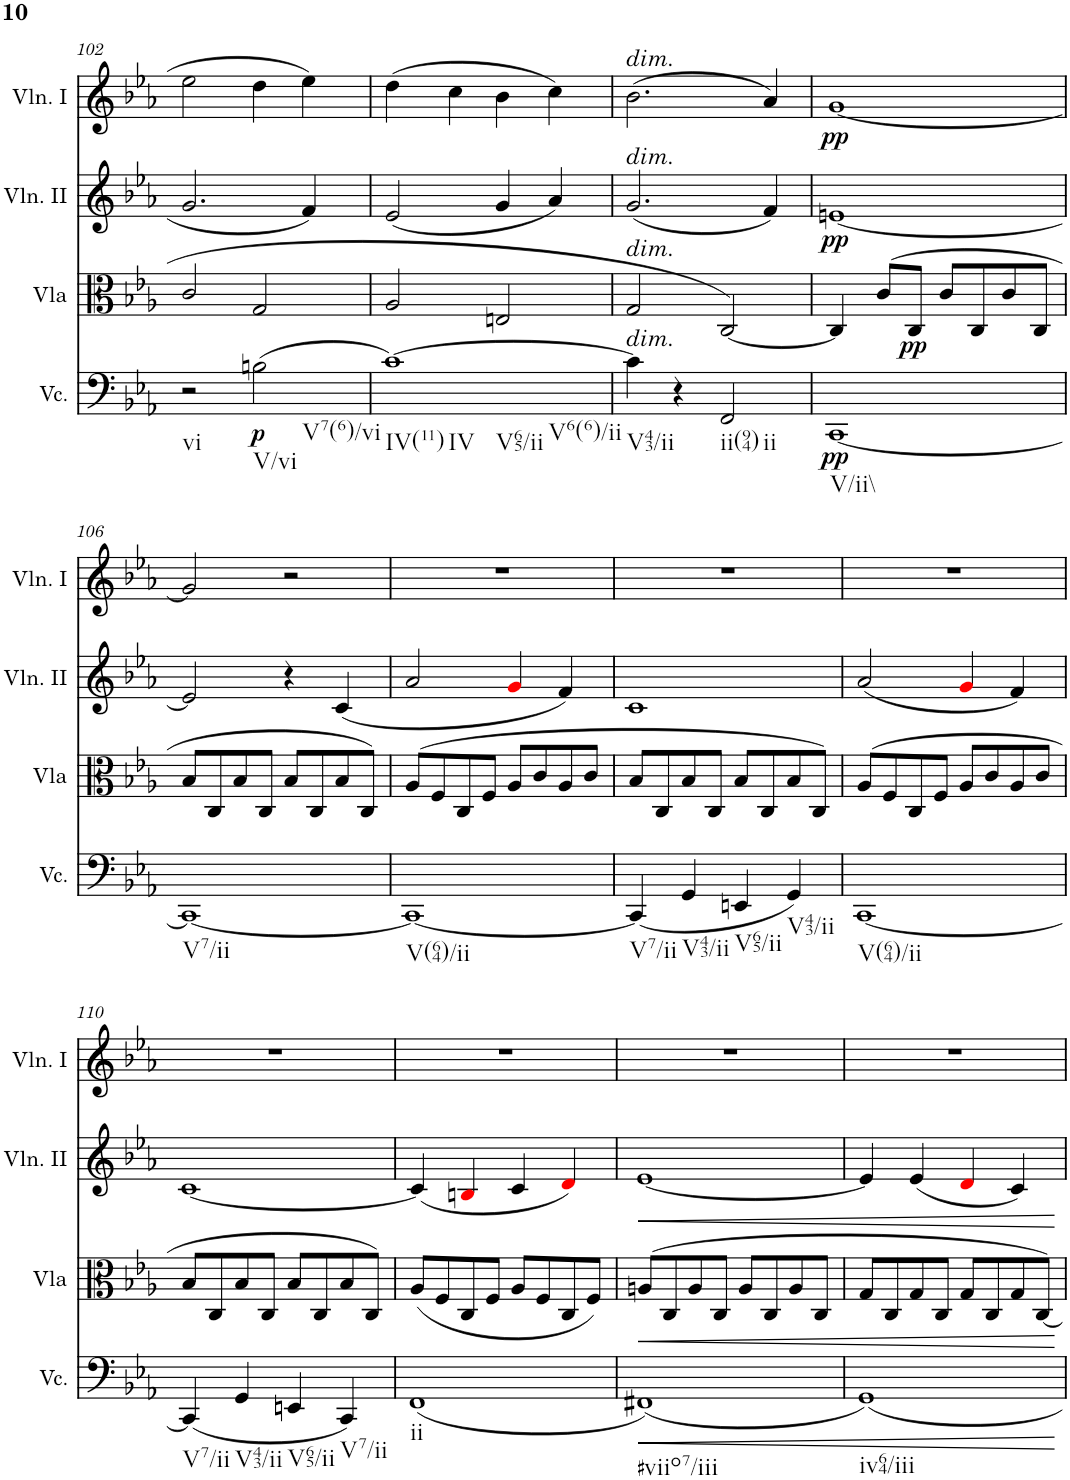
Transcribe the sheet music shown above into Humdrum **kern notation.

**kern	**dynam	**kern	**dynam	**kern	**dynam	**kern	**dynam
*part4	*part4	*part3	*part3	*part2	*part2	*part1	*part1
*staff4	*staff4	*staff3	*staff3	*staff2	*staff2	*staff1	*staff1
*I"Violoncello	*	*I"Viola	*	*I"Violino II	*	*I"Violino I	*
*I'Vc.	*	*I'Vla	*	*I'Vln. II	*	*I'Vln. I	*
!!LO:PB:g=z
*clefF4	*	*clefC3	*	*clefG2	*	*clefG2	*
*k[b-e-a-]	*	*k[b-e-a-]	*	*k[b-e-a-]	*	*k[b-e-a-]	*
*M4/4	*	*M4/4	*	*M4/4	*	*M4/4	*
*met(c)	*	*met(c)	*	*met(c)	*	*met(c)	*
=102	=102	=102	=102	=102	=102	=102	=102
!LO:TX:b:t=vi	!	!	!	!	!	!	!
2r	.	2c/	.	2.g/	.	2ee-\	.
!LO:TX:b:t=V/vi	!	!	!	!	!	!	!
!LO:TX:b:t=V7(6)/vi	!	!	!	!	!	!	!
!	!LO:DY:b	!	!	!	!	!	!
(>2Bn\	p	2G/	.	.	.	4dd\	.
.	.	.	.	4f/	.	4ee-\	.
=103	=103	=103	=103	=103	=103	=103	=103
!LO:TX:b:t=IV(11)	!	!	!	!	!	!	!
!LO:TX:b:t=IV	!	!	!	!	!	!	!
!LO:TX:b:t=V65/ii	!	!	!	!	!	!	!
!LO:TX:b:t=V6(6)/ii	!	!	!	!	!	!	!
[1c)	.	2A-/	.	(<2e-/	.	(>4dd\	.
.	.	.	.	.	.	4cc\	.
.	.	2En/	.	4g/	.	4b-\	.
.	.	.	.	4a-/)	.	4cc\)	.
=104	=104	=104	=104	=104	=104	=104	=104
!	!	!	!	!	!	!LO:TX:a:i:t=dim.	!
!	!	!	!	!LO:TX:a:i:t=dim.	!	!	!
!	!	!LO:TX:a:i:t=dim.	!	!	!	!	!
!LO:TX:a:i:t=dim.	!	!	!	!	!	!	!
!LO:TX:b:t=V43/ii	!	!	!	!	!	!	!
4c\]	.	2G/	.	(<2.g/	.	(>2.b-\	.
4r	.	.	.	.	.	.	.
!LO:TX:b:t=ii(94)	!	!	!	!	!	!	!
!LO:TX:b:t=ii	!	!	!	!	!	!	!
2FF/	.	[2C/	.	.	.	.	.
.	.	.	.	4f/)	.	4a-/)	.
=105	=105	=105	=105	=105	=105	=105	=105
!LO:TX:b:t=V/ii\\	!	!	!	!	!	!	!
!	!LO:DY:b	!	!	!	!LO:DY:b	!	!LO:DY:b
[1CC	pp	4C/]	.	[1en	pp	[1g	pp
.	.	(>8c/L	.	.	.	.	.
!	!	!	!LO:DY:b	!	!	!	!
.	.	8C/J	pp	.	.	.	.
.	.	8c/L	.	.	.	.	.
.	.	8C/	.	.	.	.	.
.	.	8c/	.	.	.	.	.
.	.	8C/J	.	.	.	.	.
!!LO:LB:g=z
=106	=106	=106	=106	=106	=106	=106	=106
!LO:TX:b:t=V7/ii	!	!	!	!	!	!	!
1CC_	.	8B-/L	.	2e/]	.	2g/]	.
.	.	8C/	.	.	.	.	.
.	.	8B-/	.	.	.	.	.
.	.	8C/J	.	.	.	.	.
.	.	8B-/L	.	4r	.	2r	.
.	.	8C/	.	.	.	.	.
.	.	8B-/	.	(<4c/	.	.	.
.	.	8C/J)	.	.	.	.	.
=107	=107	=107	=107	=107	=107	=107	=107
!LO:TX:b:t=V(64)/ii	!	!	!	!	!	!	!
1CC_	.	(>8A-/L	.	2a-/	.	1r	.
.	.	8F/	.	.	.	.	.
.	.	8C/	.	.	.	.	.
.	.	8F/J	.	.	.	.	.
.	.	8A-/L	.	4gi/	.	.	.
.	.	8c/	.	.	.	.	.
.	.	8A-/	.	4f/)	.	.	.
.	.	8c/J	.	.	.	.	.
=108	=108	=108	=108	=108	=108	=108	=108
!LO:TX:b:t=V7/ii	!	!	!	!	!	!	!
(<4CC/]	.	8B-/L	.	1c	.	1r	.
.	.	8C/	.	.	.	.	.
!LO:TX:b:t=V43/ii	!	!	!	!	!	!	!
4GG/	.	8B-/	.	.	.	.	.
.	.	8C/J	.	.	.	.	.
!LO:TX:b:t=V65/ii	!	!	!	!	!	!	!
4EEn/	.	8B-/L	.	.	.	.	.
.	.	8C/	.	.	.	.	.
!LO:TX:b:t=V43/ii	!	!	!	!	!	!	!
4GG/)	.	8B-/	.	.	.	.	.
.	.	8C/J)	.	.	.	.	.
=109	=109	=109	=109	=109	=109	=109	=109
!LO:TX:b:t=V(64)/ii	!	!	!	!	!	!	!
[1CC	.	(>8A-/L	.	(<2a-/	.	1r	.
.	.	8F/	.	.	.	.	.
.	.	8C/	.	.	.	.	.
.	.	8F/J	.	.	.	.	.
.	.	8A-/L	.	4gi/	.	.	.
.	.	8c/	.	.	.	.	.
.	.	8A-/	.	4f/)	.	.	.
.	.	8c/J	.	.	.	.	.
!!LO:LB:g=z
=110	=110	=110	=110	=110	=110	=110	=110
!LO:TX:b:t=V7/ii	!	!	!	!	!	!	!
(<4CC/]	.	8B-/L	.	[1c	.	1r	.
.	.	8C/	.	.	.	.	.
!LO:TX:b:t=V43/ii	!	!	!	!	!	!	!
4GG/	.	8B-/	.	.	.	.	.
.	.	8C/J	.	.	.	.	.
!LO:TX:b:t=V65/ii	!	!	!	!	!	!	!
4EEn/	.	8B-/L	.	.	.	.	.
.	.	8C/	.	.	.	.	.
!LO:TX:b:t=V7/ii	!	!	!	!	!	!	!
4CC/)	.	8B-/	.	.	.	.	.
.	.	8C/J)	.	.	.	.	.
=111	=111	=111	=111	=111	=111	=111	=111
!LO:TX:b:t=ii	!	!	!	!	!	!	!
(<1FF	.	(<8A-/L	.	(<4c/]	.	1r	.
.	.	8F/	.	.	.	.	.
.	.	8C/	.	4Bni/	.	.	.
.	.	8F/J	.	.	.	.	.
.	.	8A-/L	.	4c/	.	.	.
.	.	8F/	.	.	.	.	.
.	.	8C/	.	4di/)	.	.	.
.	.	8F/J)	.	.	.	.	.
=112	=112	=112	=112	=112	=112	=112	=112
!LO:TX:b:t=#viio7/iii	!	!	!	!	!	!	!
!	!LO:HP:b	!	!LO:HP:b	!	!LO:HP:b	!	!
(<1FF#X)	<	(>8An/L	<	[1e-	<	1r	.
.	.	8C/	.	.	.	.	.
.	.	8A/	.	.	.	.	.
.	.	8C/J	.	.	.	.	.
.	.	8A/L	.	.	.	.	.
.	.	8C/	.	.	.	.	.
.	.	8A/	.	.	.	.	.
.	.	8C/J	.	.	.	.	.
=113	=113	=113	=113	=113	=113	=113	=113
!LO:TX:b:t=iv64/iii	!	!	!	!	!	!	!
1GG)	.	8G/L	.	4e-/]	.	1r	.
.	.	8C/	.	.	.	.	.
.	.	8G/	.	(<4e-/	.	.	.
.	.	8C/J	.	.	.	.	.
.	.	8G/L	.	4di/	.	.	.
.	.	8C/	.	.	.	.	.
.	.	8G/	.	4c/)	.	.	.
.	.	[8C/J)	.	.	.	.	.
.	[	.	[	.	[	.	.
=	=	=	=	=	=	=	=
*-	*-	*-	*-	*-	*-	*-	*-
